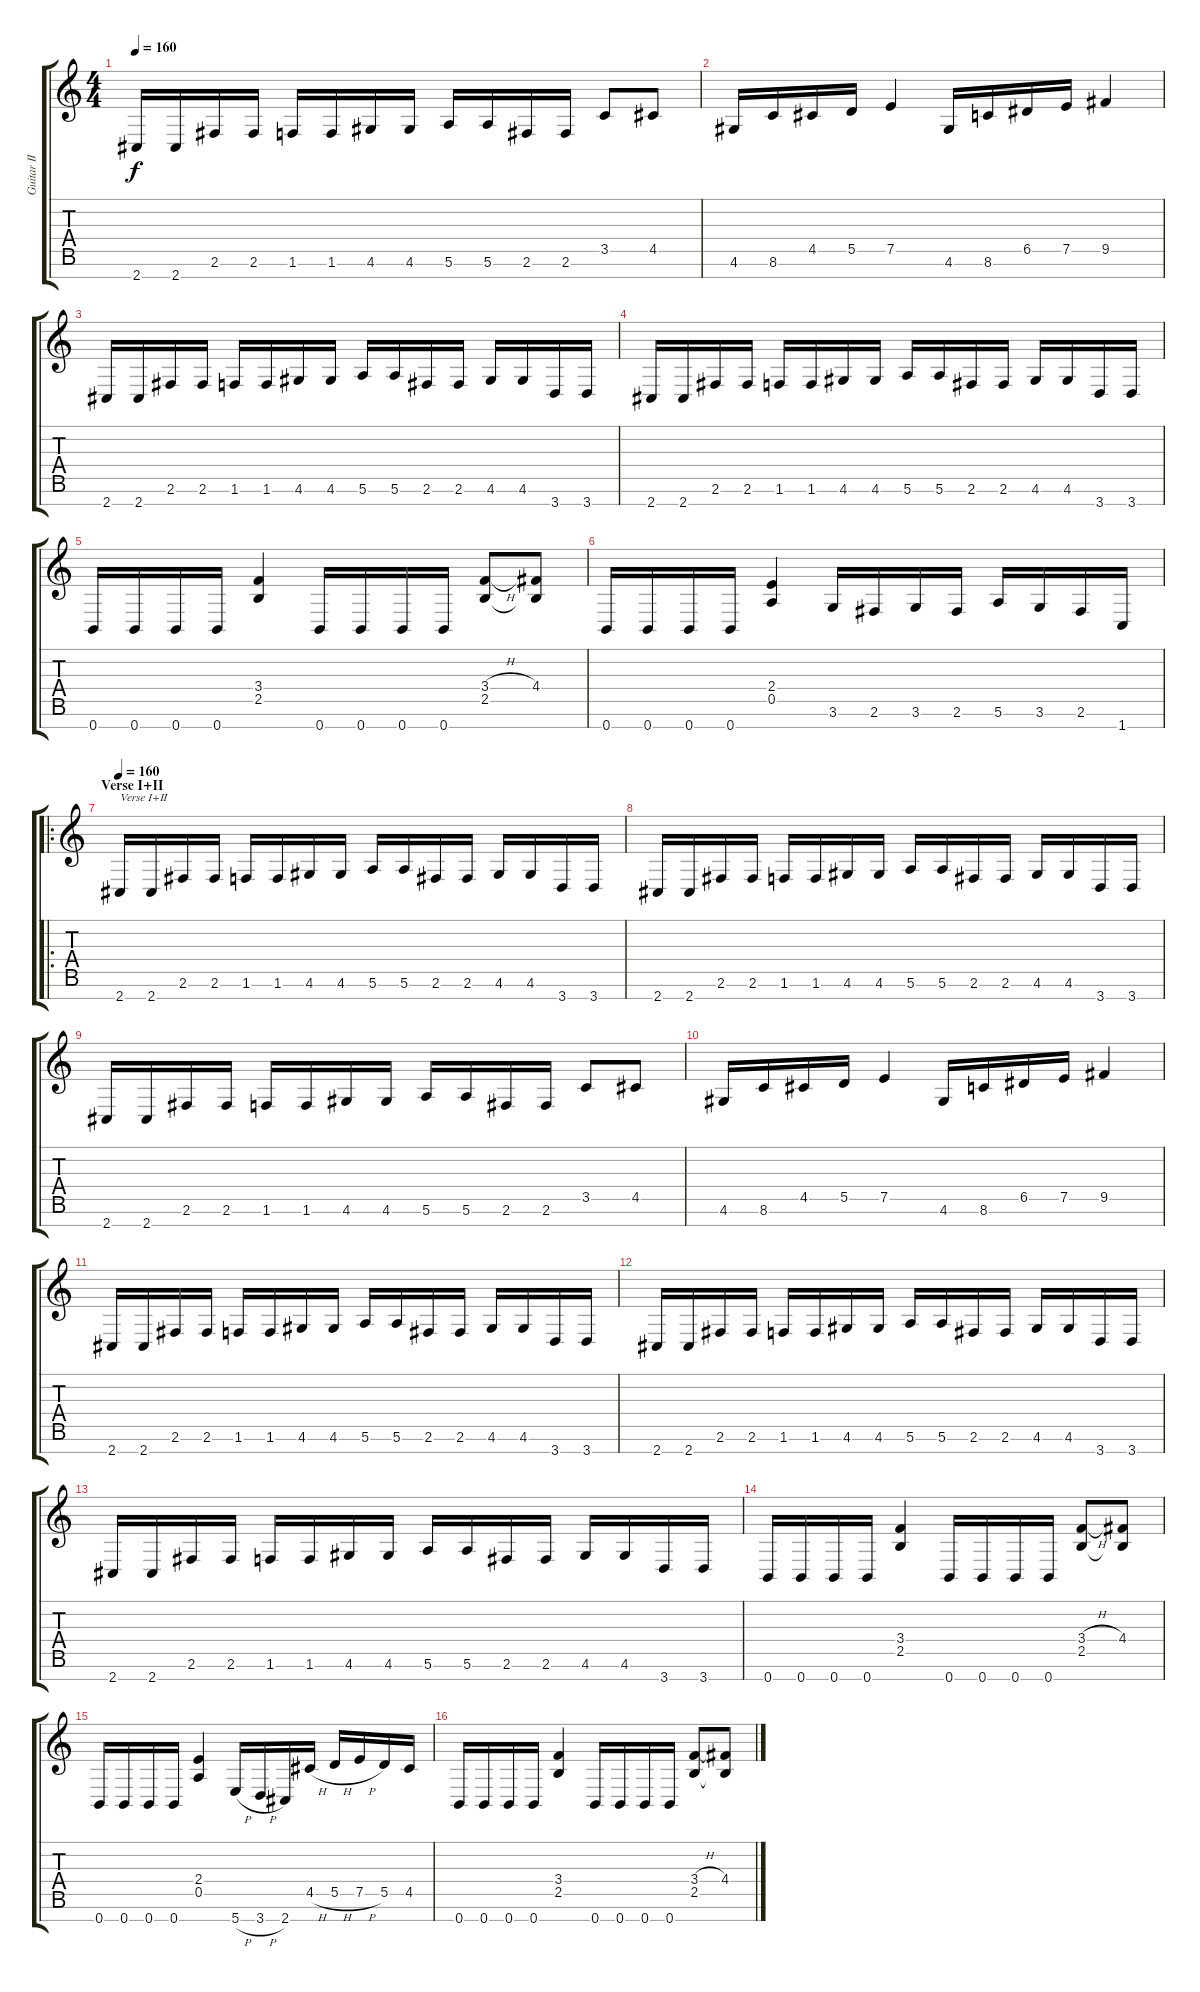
\track ("Guitar II [Samoth]" "Guitar II ") {instrument distortionguitar}
\staff {score tabs}
\tuning (E4 B3 G3 D3 A2 E2 B1) {hide}
\ts (4 4)
\tempo 160
\clef g2
\ks c
2.7.16{dy f} 2.7.16 2.6.16 2.6.16 1.6.16 1.6.16 4.6.16 4.6.16 5.6.16 5.6.16 2.6.16 2.6.16 3.5.8 4.5.8 |
4.6.16 8.6.16 4.5.16 5.5.16 7.5.4 4.6.16 8.6.16 6.5.16 7.5.16 9.5.4 |
2.7.16 2.7.16 2.6.16 2.6.16 1.6.16 1.6.16 4.6.16 4.6.16 5.6.16 5.6.16 2.6.16 2.6.16 4.6.16 4.6.16 3.7.16 3.7.16 |
2.7.16 2.7.16 2.6.16 2.6.16 1.6.16 1.6.16 4.6.16 4.6.16 5.6.16 5.6.16 2.6.16 2.6.16 4.6.16 4.6.16 3.7.16 3.7.16 |
0.7.16 0.7.16 0.7.16 0.7.16 (3.4 2.5).4 0.7.16 0.7.16 0.7.16 0.7.16 (3.4{h} 2.5).8 (4.4 2.5{t}).8 |
0.7.16 0.7.16 0.7.16 0.7.16 (2.4 0.5).4 3.6.16 2.6.16 3.6.16 2.6.16 5.6.16 3.6.16 2.6.16 1.7.16 |
\ro
\section ("" "Verse I+II")
\tempo 160
2.7.16{txt "Verse I+II"} 2.7.16 2.6.16 2.6.16 1.6.16 1.6.16 4.6.16 4.6.16 5.6.16 5.6.16 2.6.16 2.6.16 4.6.16 4.6.16 3.7.16 3.7.16 |
2.7.16 2.7.16 2.6.16 2.6.16 1.6.16 1.6.16 4.6.16 4.6.16 5.6.16 5.6.16 2.6.16 2.6.16 4.6.16 4.6.16 3.7.16 3.7.16 |
2.7.16 2.7.16 2.6.16 2.6.16 1.6.16 1.6.16 4.6.16 4.6.16 5.6.16 5.6.16 2.6.16 2.6.16 3.5.8 4.5.8 |
4.6.16 8.6.16 4.5.16 5.5.16 7.5.4 4.6.16 8.6.16 6.5.16 7.5.16 9.5.4 |
2.7.16 2.7.16 2.6.16 2.6.16 1.6.16 1.6.16 4.6.16 4.6.16 5.6.16 5.6.16 2.6.16 2.6.16 4.6.16 4.6.16 3.7.16 3.7.16 |
2.7.16 2.7.16 2.6.16 2.6.16 1.6.16 1.6.16 4.6.16 4.6.16 5.6.16 5.6.16 2.6.16 2.6.16 4.6.16 4.6.16 3.7.16 3.7.16 |
2.7.16 2.7.16 2.6.16 2.6.16 1.6.16 1.6.16 4.6.16 4.6.16 5.6.16 5.6.16 2.6.16 2.6.16 4.6.16 4.6.16 3.7.16 3.7.16 |
0.7.16 0.7.16 0.7.16 0.7.16 (3.4 2.5).4 0.7.16 0.7.16 0.7.16 0.7.16 (3.4{h} 2.5).8 (4.4 2.5{t}).8 |
0.7.16 0.7.16 0.7.16 0.7.16 (2.4 0.5).4 5.7{h}.16 3.7{h}.16 2.7.16 4.5{h}.16 5.5{h}.16 7.5{h}.16 5.5.16 4.5.16 |
0.7.16 0.7.16 0.7.16 0.7.16 (3.4 2.5).4 0.7.16 0.7.16 0.7.16 0.7.16 (3.4{h} 2.5).8 (4.4 2.5{t}).8
